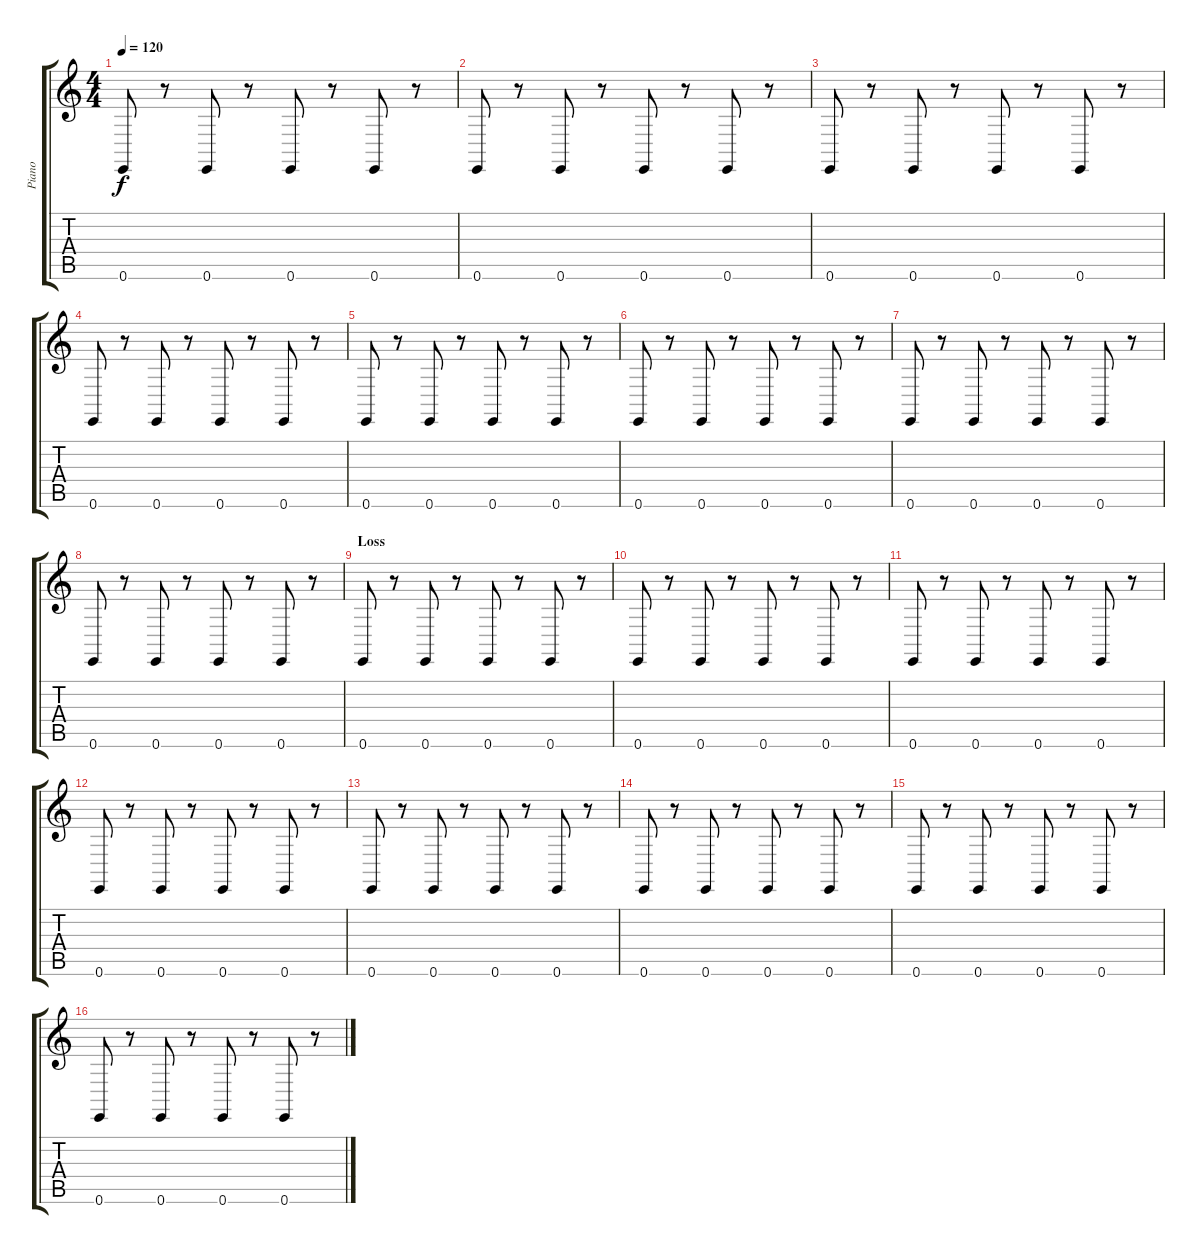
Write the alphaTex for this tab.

\track ("Piano" "Piano") {instrument acousticgrandpiano}
\staff {score tabs}
\tuning (E4 B3 G3 D3 A2 E2) {hide}
\ts (4 4)
\tempo 120
\clef g2
\ks c
0.6.8{dy f} r.8 0.6.8 r.8 0.6.8 r.8 0.6.8 r.8 |
0.6.8 r.8 0.6.8 r.8 0.6.8 r.8 0.6.8 r.8 |
0.6.8 r.8 0.6.8 r.8 0.6.8 r.8 0.6.8 r.8 |
0.6.8 r.8 0.6.8 r.8 0.6.8 r.8 0.6.8 r.8 |
0.6.8 r.8 0.6.8 r.8 0.6.8 r.8 0.6.8 r.8 |
0.6.8 r.8 0.6.8 r.8 0.6.8 r.8 0.6.8 r.8 |
0.6.8 r.8 0.6.8 r.8 0.6.8 r.8 0.6.8 r.8 |
0.6.8 r.8 0.6.8 r.8 0.6.8 r.8 0.6.8 r.8 |
\section ("" "Loss")
0.6.8 r.8 0.6.8 r.8 0.6.8 r.8 0.6.8 r.8 |
0.6.8 r.8 0.6.8 r.8 0.6.8 r.8 0.6.8 r.8 |
0.6.8 r.8 0.6.8 r.8 0.6.8 r.8 0.6.8 r.8 |
0.6.8 r.8 0.6.8 r.8 0.6.8 r.8 0.6.8 r.8 |
0.6.8 r.8 0.6.8 r.8 0.6.8 r.8 0.6.8 r.8 |
0.6.8 r.8 0.6.8 r.8 0.6.8 r.8 0.6.8 r.8 |
0.6.8 r.8 0.6.8 r.8 0.6.8 r.8 0.6.8 r.8 |
0.6.8 r.8 0.6.8 r.8 0.6.8 r.8 0.6.8 r.8
